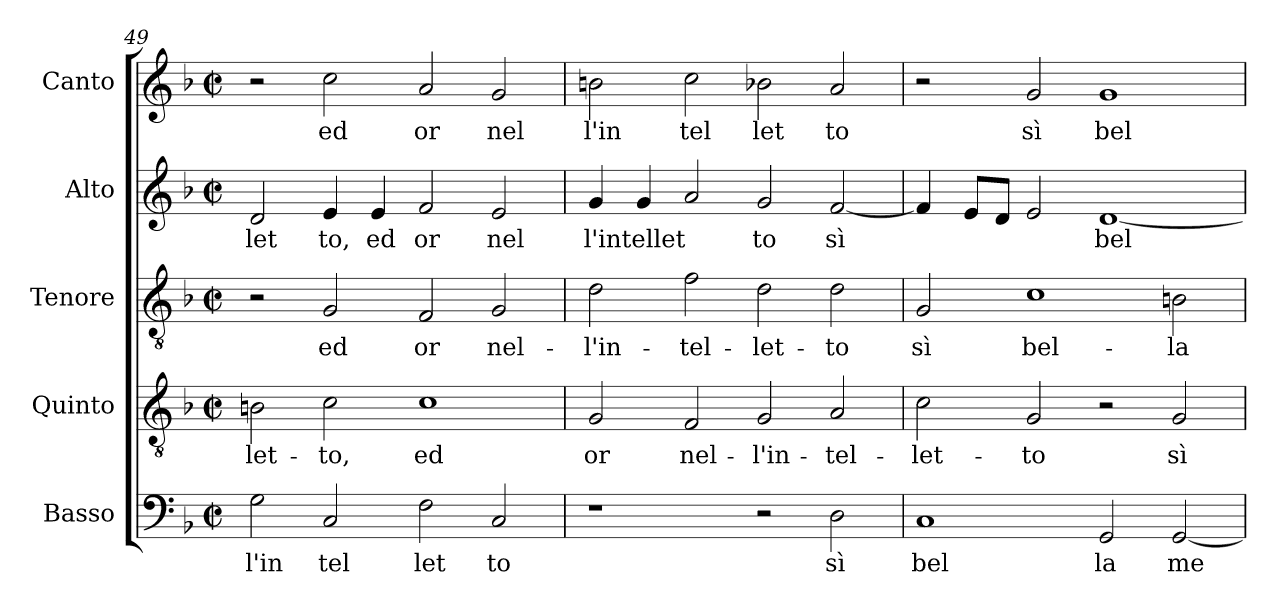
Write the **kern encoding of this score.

**kern	**text	**kern	**text	**kern	**text	**kern	**text	**kern	**text
*part5	*part5	*part4	*part4	*part3	*part3	*part2	*part2	*part1	*part1
*staff5	*staff5	*staff4	*staff4	*staff3	*staff3	*staff2	*staff2	*staff1	*staff1
*I"Basso	*	*I"Quinto	*	*I"Tenore	*	*I"Alto	*	*I"Canto	*
*clefF4	*	*clefGv2	*	*clefGv2	*	*clefG2	*	*clefG2	*
*k[b-]	*	*k[b-]	*	*k[b-]	*	*k[b-]	*	*k[b-]	*
*F:	*	*F:	*	*F:	*	*F:	*	*F:	*
*M2/2	*	*M2/2	*	*M2/2	*	*M2/2	*	*M2/2	*
*met(c|)	*	*met(c|)	*	*met(c|)	*	*met(c|)	*	*met(c|)	*
=49	=49	=49	=49	=49	=49	=49	=49	=49	=49
!	!LO:LY:b:cj	!	!LO:LY:b:cj	!	!	!	!LO:LY:b:cj	!	!
2G\	l'in	2Bn\	-let-	2r	.	2d/	let	2r	.
!	!LO:LY:b:cj	!	!LO:LY:b:cj	!	!LO:LY:b:cj	!	!LO:LY:b:cj	!	!LO:LY:b:cj
2C/	tel	2c\	-to,	2G/	ed	4e/	to,	2cc\	ed
!	!	!	!	!	!	!	!LO:LY:b:cj	!	!
.	.	.	.	.	.	4e/	ed	.	.
!	!LO:LY:b:cj	!	!LO:LY:b:cj	!	!LO:LY:b:cj	!	!LO:LY:b:cj	!	!LO:LY:b:cj
2F\	let	1c	ed	2F/	or	2f/	or	2a/	or
!	!LO:LY:b:cj	!	!	!	!LO:LY:b:cj	!	!LO:LY:b:cj	!	!LO:LY:b:cj
2C/	to	.	.	2G/	nel-	2e/	nel	2g/	nel
=50	=50	=50	=50	=50	=50	=50	=50	=50	=50
!	!	!	!LO:LY:b:cj	!	!LO:LY:b:cj	!	!LO:LY:b	!	!LO:LY:b:cj
1r	.	2G/	or	2d\	-l'in-	4g/	l'intellet	2bn\	l'in
.	.	.	.	.	.	4g/	.	.	.
!	!	!	!LO:LY:b:cj	!	!LO:LY:b:cj	!	!	!	!LO:LY:b:cj
.	.	2F/	nel-	2f\	-tel-	2a/	.	2cc\	tel
!	!	!	!LO:LY:b:cj	!	!LO:LY:b:cj	!	!LO:LY:b:cj	!	!LO:LY:b:cj
2r	.	2G/	-l'in-	2d\	-let-	2g/	to	2b-X\	let
!	!LO:LY:b:cj	!	!LO:LY:b:cj	!	!LO:LY:b:cj	!	!LO:LY:b:cj	!	!LO:LY:b:cj
2D\	sì	2A/	-tel-	2d\	-to	[<2f/	sì	2a/	to
=51	=51	=51	=51	=51	=51	=51	=51	=51	=51
!	!LO:LY:b:cj	!	!LO:LY:b:cj	!	!LO:LY:b:cj	!	!	!	!
1C	bel	2c\	-let-	2G/	sì	4f/]	.	2r	.
.	.	.	.	.	.	8e/L	.	.	.
.	.	.	.	.	.	8d/J	.	.	.
!	!	!	!LO:LY:b:cj	!	!LO:LY:b:cj	!	!	!	!LO:LY:b:cj
.	.	2G/	-to	1c	bel-	2e/	.	2g/	sì
!	!LO:LY:b:cj	!	!	!	!	!	!LO:LY:b:cj	!	!LO:LY:b:cj
2GG/	la	2r	.	.	.	[<1d	bel	1g	bel
!	!LO:LY:b	!	!LO:LY:b:cj	!	!LO:LY:b:cj	!	!	!	!
[<2GG/	me	2G/	sì	2Bn\	-la	.	.	.	.
=	=	=	=	=	=	=	=	=	=
*-	*-	*-	*-	*-	*-	*-	*-	*-	*-
